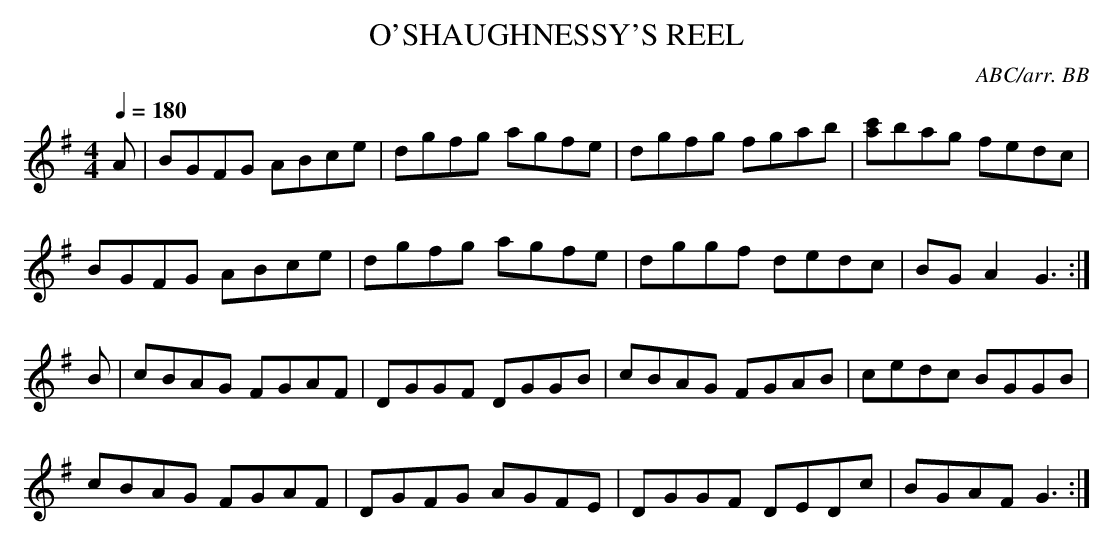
X:1
T:O'SHAUGHNESSY'S REEL
C:ABC/arr. BB
L:1/8
Q:1/4=180
M:4/4
K:G
A|BGFG ABce|dgfg agfe|dgfg fgab|[ac']bag fedc|
BGFG ABce|dgfg agfe|dggf dedc|BGA2 G3 :|
B|cBAG FGAF|DGGF DGGB|cBAG FGAB|cedc BGGB|
cBAG FGAF|DGFG AGFE|DGGF DEDc|BGAF G3 :|
